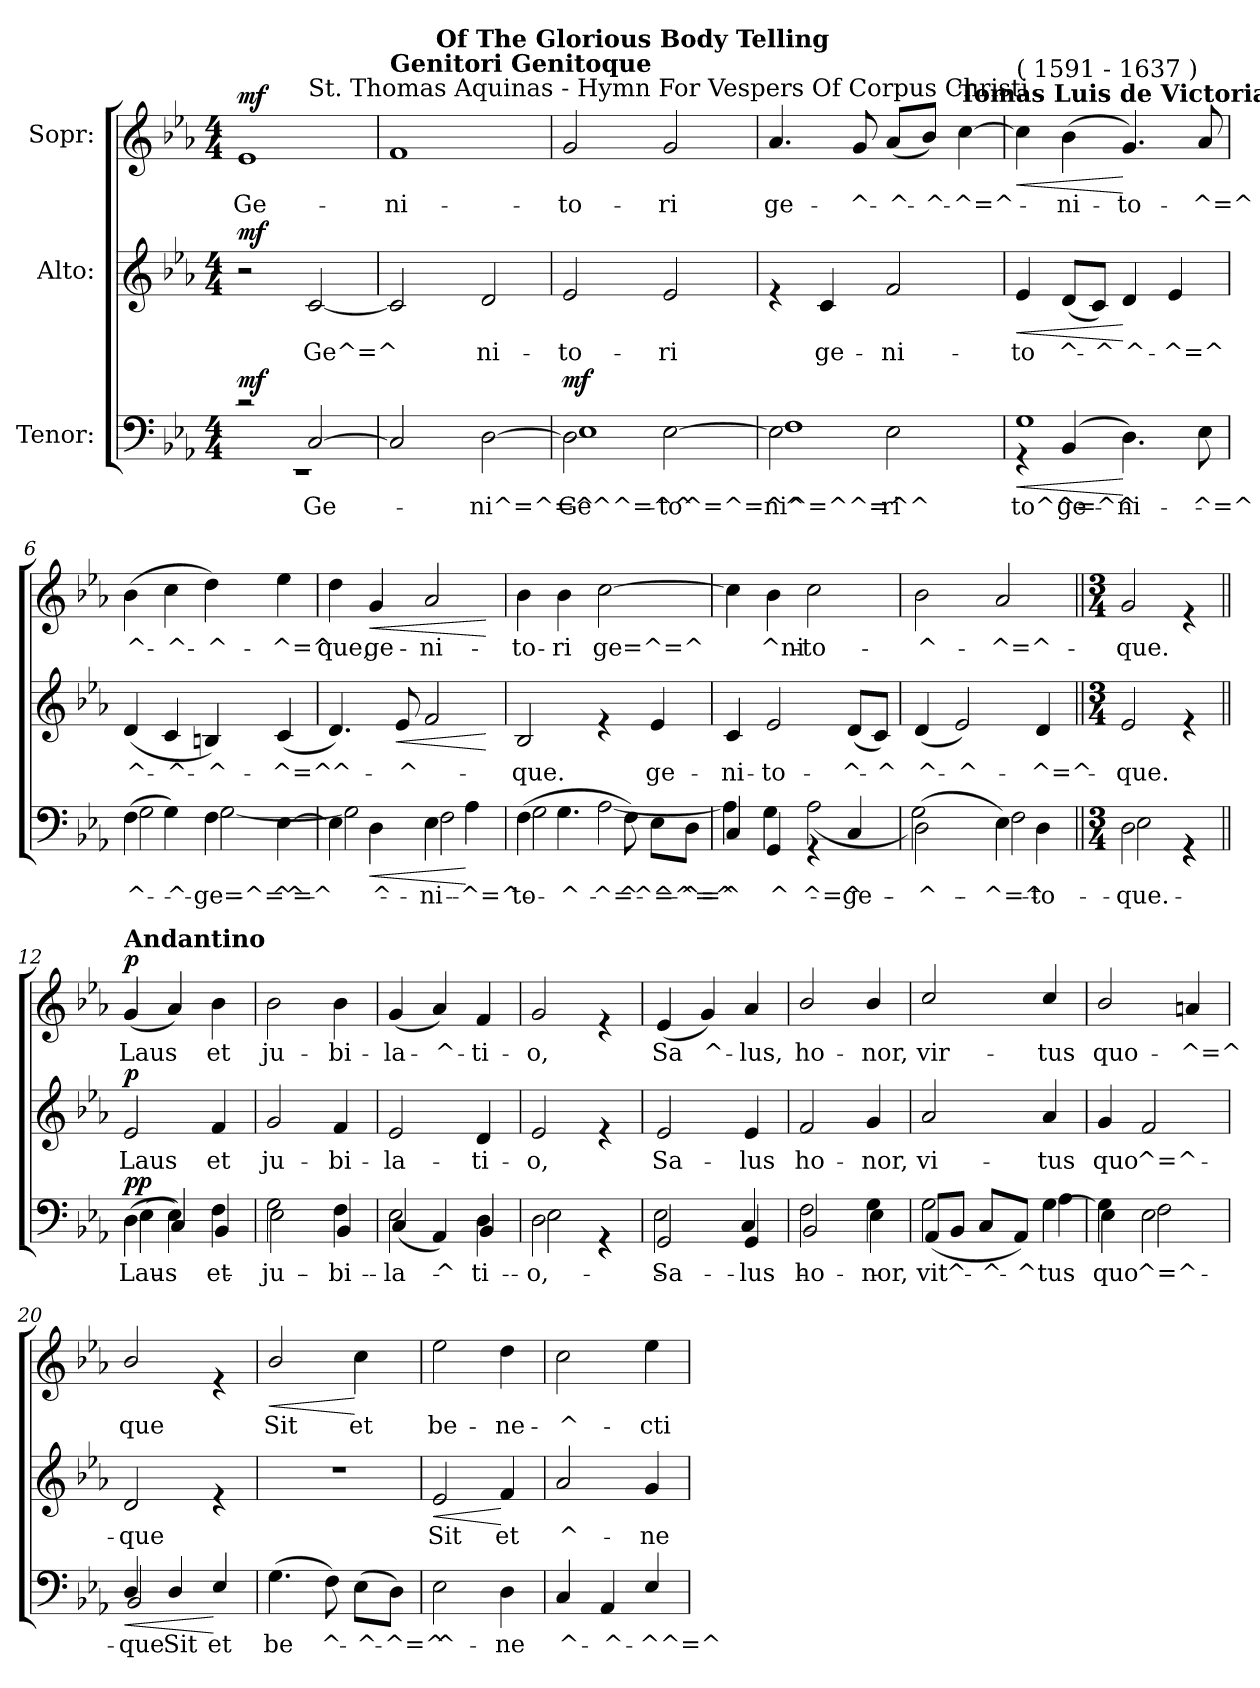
**kern	**text	**dynam	**kern	**text	**dynam	**kern	**text	**dynam
*part3	*part3	*part3	*part2	*part2	*part2	*part1	*part1	*part1
*staff3	*staff3	*staff3	*staff2	*staff2	*staff2	*staff1	*staff1	*staff1
*I"Tenor:	*	*	*I"Alto:	*	*	*I"Sopr:	*	*
*clefF4	*	*	*clefG2	*	*	*clefG2	*	*
*k[b-e-a-]	*	*	*k[b-e-a-]	*	*	*k[b-e-a-]	*	*
*E-:	*	*	*E-:	*	*	*E-:	*	*
*M4/4	*	*	*M4/4	*	*	*M4/4	*	*
=1	=1	=1	=1	=1	=1	=1	=1	=1
*^	*	*	*	*	*	*	*	*
!	!	!	!	!	!	!	!LO:TX:a:B:t=Edited By&colon;  John Henry Fowler	!	!
!	!	!	!	!	!	!	!LO:TX:a:t=Revision&colon;  -  12 / 22 / 01	!	!
!	!	!	!	!	!	!	!LO:TX:a:B:t=Andante	!	!
!	!	!	!LO:DY:a	!	!	!LO:DY:a	!	!LO:LY:b	!LO:DY:a
*	*	*	*	*	*	*	*^	*	*
2rc	1rEE	.	mf	2r	.	mf	1e-	2ryy	Ge-	mf
!	!	!	!	!	!	!	!	!LO:TX:a:t=St. Thomas Aquinas - Hymn For Vespers Of Corpus Christi	!	!
!	!	!LO:LY:b	!	!	!LO:LY:b	!	!	!	!	!
[<2C/	.	Ge-	.	[<2c/	Ge^=^	.	.	2ryy	.	.
*v	*v	*	*	*	*	*	*	*	*	*
=2	=2	=2	=2	=2	=2	=2	=2	=2	=2
!	!	!	!	!	!	!LO:TX:a:B:t=Genitori Genitoque	!	!	!
!	!	!	!	!	!	!	!	!LO:LY:b	!
2C/]	.	.	2c/]	.	.	1f	4ryy	-ni-	.
!	!	!	!	!	!	!	!LO:TX:a:B:t=Of The Glorious Body Telling	!	!
.	.	.	.	.	.	.	2.ryy	.	.
!	!LO:LY:b	!	!	!LO:LY:b	!	!	!	!	!
[>2D\	-ni^=^=^	.	2d/	ni-	.	.	.	.	.
=3	=3	=3	=3	=3	=3	=3	=3	=3	=3
*^	*	*	*	*	*	*	*	*	*
!	!	!LO:LY:b	!LO:DY:a	!	!LO:LY:b	!	!	!	!LO:LY:b	!
*	*	*	*	*	*	*	*v	*v	*	*
2D\]	1E-	-Ge^^=^^-	mf	2e-/	-to-	.	2g/	-to-	.
!	!	!LO:LY:b	!	!	!LO:LY:b	!	!	!LO:LY:b	!
[>2E-\	.	to^=^=^^-	.	2e-/	-ri	.	2g/	-ri	.
=4	=4	=4	=4	=4	=4	=4	=4	=4	=4
!	!	!LO:LY:b	!	!	!	!	!	!LO:LY:b	!
2E-\]	1F	ni^=^^=^^-	.	4re	.	.	4.a-/	ge-	.
!	!	!	!	!	!LO:LY:b	!	!	!	!
.	.	.	.	4c/	ge-	.	.	.	.
!	!	!	!	!	!	!	!	!LO:LY:b	!
.	.	.	.	.	.	.	8g/	-^-	.
!	!	!LO:LY:b	!	!	!LO:LY:b	!	!	!LO:LY:b	!
2E-\	.	-ri	.	2f/	-ni-	.	(<8a-/L	-^-	.
!	!	!	!	!	!	!	!	!LO:LY:b	!
.	.	.	.	.	.	.	8b-/J)	-^-	.
!	!	!	!	!	!	!	!LO:TX:a:B:t=Tomas Luis de Victoria	!	!
!	!	!	!	!	!	!	!	!LO:LY:b	!
.	.	.	.	.	.	.	[>4cc\	-^=^-	.
=5	=5	=5	=5	=5	=5	=5	=5	=5	=5
!	!	!	!	!	!	!	!LO:TX:a:t=( 1591 - 1637 )	!	!
!	!	!LO:LY:b	!LO:HP:b	!	!LO:LY:b	!LO:HP:b	!	!	!LO:HP:b
4rGG	1G	to^^=^^-	<	4e-/	-to	<	4cc\]	.	<
!	!	!LO:LY:b	!	!	!LO:LY:b	!	!	!LO:LY:b	!
(<4BB-/	.	-ge-	.	(<8d/L	^-	.	(>4b-\	-ni-	.
!	!	!	!	!	!LO:LY:b	!	!	!	!
.	.	.	.	8c/J)	-^	.	.	.	.
!	!	!LO:LY:b	!	!	!LO:LY:b	!	!	!LO:LY:b	!
4.D\)	.	-ni-	[	4d/	^-	[	4.g/)	-to-	[
!	!	!	!	!	!LO:LY:b	!	!	!	!
.	.	.	.	4e-/	-^=^	.	.	.	.
!	!	!LO:LY:b	!	!	!	!	!	!LO:LY:b	!
8E-\	.	-^=^	.	.	.	.	8a-/	-^=^	.
!!LO:LB:g=z
=6	=6	=6	=6	=6	=6	=6	=6	=6	=6
!	!	!LO:LY:b	!	!	!	!	!	!	!
!	!	!LO:LY:b	!	!	!LO:LY:b	!	!	!LO:LY:b	!
(>4F\	2G\	^-	.	(<4d/	^-	.	(>4b-\	^-	.
!	!	!LO:LY:b	!	!	!LO:LY:b	!	!	!LO:LY:b	!
4G\)	.	-^-	.	4c/	-^-	.	4cc\	-^-	.
!	!	!LO:LY:b	!	!	!	!	!	!	!
!	!	!LO:LY:b	!	!	!LO:LY:b	!	!	!LO:LY:b	!
4F\	[>2G\	-ge=^=^	.	4Bn/)	-^-	.	4dd\)	-^-	.
!	!	!LO:LY:b	!	!	!LO:LY:b	!	!	!LO:LY:b	!
[>4E-\	.	-^=^	.	(<4c/	-^=^	.	4ee-\	-^=^	.
=7	=7	=7	=7	=7	=7	=7	=7	=7	=7
!	!	!	!	!	!LO:LY:b	!	!	!LO:LY:b	!
4E-\]	2G\]	.	.	4.d/)	^-	.	4dd\	que,	.
!	!	!LO:LY:b	!LO:HP:b	!	!	!	!	!LO:LY:b	!LO:HP:b
4D\	.	^-	<	.	.	.	4g/	ge-	<
!	!	!	!	!	!LO:LY:b	!LO:HP:b	!	!	!
.	.	.	.	8e-/	-^-	<	.	.	.
!	!	!LO:LY:b	!	!	!	!	!	!	!
!	!	!LO:LY:b	!	!	!	!	!	!LO:LY:b	!
4E-\	2F\	ni-	.	2f/	.	.	2a-/	-ni-	.
!	!	!LO:LY:b	!	!	!	!	!	!	!
4A-\	.	-^=^	[	.	.	.	.	.	.
*v	*v	*	*	*	*	*	*	*	*
.	.	.	.	.	[	.	.	[
=8	=8	=8	=8	=8	=8	=8	=8	=8
!	!LO:LY:b	!	!	!	!	!	!	!
*^	*	*	*	*	*	*	*	*
!	!	!LO:LY:b	!	!	!LO:LY:b	!	!	!LO:LY:b	!
(>4F\	2G\	to-	.	2B-/	-que.	.	4b-\	-to-	.
!	!	!LO:LY:b	!	!	!	!	!	!LO:LY:b	!
4.G\	.	-^-	.	.	.	.	4b-\	-ri	.
!	!	!LO:LY:b	!	!	!	!	!	!LO:LY:b	!
.	[>2A-\	-^=^=^=^	.	4re	.	.	[>2cc\	ge=^=^	.
!	!	!LO:LY:b	!	!	!	!	!	!	!
8F\)	.	-^-	.	.	.	.	.	.	.
!	!	!LO:LY:b	!	!	!LO:LY:b	!	!	!	!
8E-\L	.	-^-	.	4e-/	ge-	.	.	.	.
!	!	!LO:LY:b	!	!	!	!	!	!	!
8D\J	.	-^=^	.	.	.	.	.	.	.
=9	=9	=9	=9	=9	=9	=9	=9	=9	=9
!	!	!LO:LY:b	!	!	!LO:LY:b	!	!	!	!
4C/	4A-\]	.	.	4c/	-ni-	.	4cc\]	.	.
!	!	!LO:LY:b	!	!	!	!	!	!	!
!	!	!LO:LY:b	!	!	!LO:LY:b	!	!	!LO:LY:b	!
4GG/	4G\	-^-	.	2e-/	-to-	.	4b-\	^ni-	.
!	!	!LO:LY:b	!	!	!	!	!	!LO:LY:b	!
4rGG	(>2A-\	-^=^-	.	.	.	.	2cc\	-to-	.
!	!	!LO:LY:b	!	!	!LO:LY:b	!	!	!	!
4C/	.	ge-	.	(<8d/L	-^-	.	.	.	.
!	!	!	!	!	!LO:LY:b	!	!	!	!
.	.	.	.	8c/J)	-^	.	.	.	.
=10	=10	=10	=10	=10	=10	=10	=10	=10	=10
!	!	!LO:LY:b	!	!	!	!	!	!	!
!	!	!LO:LY:b	!	!	!LO:LY:b	!	!	!LO:LY:b	!
(>2D\	2G\)	-^-	.	(<4d/	^-	.	2b-\	-^-	.
!	!	!	!	!	!LO:LY:b	!	!	!	!
.	.	.	.	2e-/)	-^-	.	.	.	.
!	!	!LO:LY:b	!	!	!	!	!	!	!
!	!	!LO:LY:b	!	!	!	!	!	!LO:LY:b	!
4E-\)	2F\	-^=^-	.	.	.	.	2a-/	-^=^-	.
!	!	!LO:LY:b	!	!	!LO:LY:b	!	!	!	!
4D\	.	-to-	.	4d/	-^=^-	.	.	.	.
=11||	=11||	=11||	=11||	=11||	=11||	=11||	=11||	=11||	=11||
*M3/4	*	*	*	*M3/4	*	*	*M3/4	*	*
!	!	!LO:LY:b	!	!	!	!	!	!	!
!	!	!LO:LY:b	!	!	!LO:LY:b	!	!	!LO:LY:b	!
2D\	2E-\	que.	.	2e-/	-que.	.	2g/	-que.	.
4rGG	4rGG	.	.	4re	.	.	4re	.	.
!!LO:LB:g=z
=12||	=12||	=12||	=12||	=12||	=12||	=12||	=12||	=12||	=12||
!	!	!	!	!	!	!	!LO:TX:a:B:t=Andantino	!	!
!	!	!LO:LY:b	!	!	!	!	!	!	!
!	!	!LO:LY:b	!LO:DY:a	!	!LO:LY:b	!	!	!LO:LY:b	!
!	!	!	!LO:DY:n=1:a	!	!	!LO:DY:a	!	!	!LO:DY:a
(>4D\	(>4E-\	Laus	p p	2e-/	Laus	p	(<4g/	Laus	p
4E-\)	4C/)	.	.	.	.	.	4a-/)	.	.
!	!	!LO:LY:b	!	!	!	!	!	!	!
!	!	!LO:LY:b	!	!	!LO:LY:b	!	!	!LO:LY:b	!
4F\	4BB-/	et	.	4f/	et	.	4b-\	et	.
=13	=13	=13	=13	=13	=13	=13	=13	=13	=13
!	!	!LO:LY:b	!	!	!	!	!	!	!
!	!	!LO:LY:b	!	!	!LO:LY:b	!	!	!LO:LY:b	!
2G\	2E-\	-ju-	.	2g/	ju-	.	2b-\	ju-	.
!	!	!LO:LY:b	!	!	!	!	!	!	!
!	!	!LO:LY:b	!	!	!LO:LY:b	!	!	!LO:LY:b	!
4F\	4BB-/	-bi-	.	4f/	-bi-	.	4b-\	-bi-	.
=14	=14	=14	=14	=14	=14	=14	=14	=14	=14
*	*	*	*	*	*	*	*MM60	*	*
!	!	!LO:LY:b	!	!	!	!	!	!	!
!	!	!LO:LY:b	!	!	!LO:LY:b	!	!	!LO:LY:b	!
2E-\	(<4C/	-la-	.	2e-/	-la-	.	(<4g/	-la-	.
!	!	!LO:LY:b	!	!	!	!	!	!LO:LY:b	!
.	4AA-/)	-^-	.	.	.	.	4a-/)	-^-	.
!	!	!LO:LY:b	!	!	!	!	!	!	!
!	!	!LO:LY:b	!	!	!LO:LY:b	!	!	!LO:LY:b	!
4D\	4BB-/	-ti-	.	4d/	-ti-	.	4f/	-ti-	.
=15	=15	=15	=15	=15	=15	=15	=15	=15	=15
!	!	!LO:LY:b	!	!	!	!	!	!	!
!	!	!LO:LY:b	!	!	!LO:LY:b	!	!	!LO:LY:b	!
2D\	2E-\	o,	.	2e-/	-o,	.	2g/	-o,	.
4rGG	4rGG	.	.	4re	.	.	4re	.	.
=16	=16	=16	=16	=16	=16	=16	=16	=16	=16
*	*	*	*	*	*	*	*MM112	*	*
!	!	!LO:LY:b	!	!	!	!	!	!	!
!	!	!LO:LY:b	!	!	!LO:LY:b	!	!	!LO:LY:b	!
2GG/	2E-\	Sa-	.	2e-/	Sa-	.	(<4e-/	Sa	.
!	!	!	!	!	!	!	!	!LO:LY:b	!
.	.	.	.	.	.	.	4g/)	^-	.
!	!	!LO:LY:b	!	!	!	!	!	!	!
!	!	!LO:LY:b	!	!	!LO:LY:b	!	!	!LO:LY:b	!
4GG/	4C/	-lus	.	4e-/	-lus	.	4a-/	-lus,	.
!!LO:PB:g=z
=17	=17	=17	=17	=17	=17	=17	=17	=17	=17
!	!	!LO:LY:b	!	!	!	!	!	!	!
!	!	!LO:LY:b	!	!	!LO:LY:b	!	!	!LO:LY:b	!
2F\	2BB-/	ho-	.	2f/	ho-	.	2b-/	ho-	.
!	!	!LO:LY:b	!	!	!	!	!	!	!
!	!	!LO:LY:b	!	!	!LO:LY:b	!	!	!LO:LY:b	!
4G\	4E-\	-nor,	.	4g/	-nor,	.	4b-/	-nor,	.
=18	=18	=18	=18	=18	=18	=18	=18	=18	=18
!	!	!LO:LY:b	!	!	!	!	!	!	!
!	!	!LO:LY:b	!	!	!LO:LY:b	!	!	!LO:LY:b	!
2G\	(<8AA-/L	vit	.	2a-/	vi-	.	2cc/	vir-	.
!	!	!LO:LY:b	!	!	!	!	!	!	!
.	8BB-/J	^-	.	.	.	.	.	.	.
!	!	!LO:LY:b	!	!	!	!	!	!	!
.	8C/L	-^-	.	.	.	.	.	.	.
!	!	!LO:LY:b	!	!	!	!	!	!	!
.	8AA-/J)	-^	.	.	.	.	.	.	.
!	!	!LO:LY:b	!	!	!	!	!	!	!
!	!	!LO:LY:b	!	!	!LO:LY:b	!	!	!LO:LY:b	!
[>4G\	4A-\	tus	.	4a-/	-tus	.	4cc/	-tus	.
=19	=19	=19	=19	=19	=19	=19	=19	=19	=19
!	!	!LO:LY:b	!	!	!LO:LY:b	!	!	!LO:LY:b	!
4G\]	4E-\	-quo	.	4g/	quo	.	2b-/	quo-	.
!	!	!LO:LY:b	!	!	!	!	!	!	!
!	!	!LO:LY:b	!	!	!LO:LY:b	!	!	!	!
2E-\	2F\	^=^-	.	2f/	^=^-	.	.	.	.
!	!	!	!	!	!	!	!	!LO:LY:b	!
.	.	.	.	.	.	.	4an/	-^=^	.
=20	=20	=20	=20	=20	=20	=20	=20	=20	=20
!	!	!LO:LY:b	!LO:HP:b	!	!	!	!	!	!
!	!	!LO:LY:b	!	!	!LO:LY:b	!	!	!LO:LY:b	!
4D/	2BB-/	que	<	2d/	-que	.	2b-/	que	.
!	!	!LO:LY:b	!	!	!	!	!	!	!
4D/	.	Sit	.	.	.	.	.	.	.
!	!	!LO:LY:b	!	!	!	!	!	!	!
4E-/	4ryy	et	[	4re	.	.	4re	.	.
=21	=21	=21	=21	=21	=21	=21	=21	=21	=21
!	!	!LO:LY:b	!	!	!	!	!	!LO:LY:b	!LO:HP:b
*v	*v	*	*	*	*	*	*	*	*
(>4.G\	be	.	2.r	.	.	2b-/	Sit	<
!	!LO:LY:b	!	!	!	!	!	!	!
8F\)	^-	.	.	.	.	.	.	.
!	!LO:LY:b	!	!	!	!	!	!LO:LY:b	!
(>8E-\L	-^-	.	.	.	.	4cc\	et	[
!	!LO:LY:b	!	!	!	!	!	!	!
8D\J)	-^=^	.	.	.	.	.	.	.
=22	=22	=22	=22	=22	=22	=22	=22	=22
!	!LO:LY:b	!	!	!LO:LY:b	!LO:HP:b	!	!LO:LY:b	!
2E-\	^-	.	2e-/	Sit	<	2ee-\	be-	.
!	!LO:LY:b	!	!	!LO:LY:b	!	!	!LO:LY:b	!
4D\	-ne	.	4f/	et	[	4dd\	-ne-	.
!!LO:LB:g=z
=23	=23	=23	=23	=23	=23	=23	=23	=23
!	!LO:LY:b	!	!	!LO:LY:b	!	!	!LO:LY:b	!
4C/	^-	.	2a-/	^-	.	2cc\	-^-	.
!	!LO:LY:b	!	!	!	!	!	!	!
4AA-/	-^-	.	.	.	.	.	.	.
!	!LO:LY:b	!	!	!LO:LY:b	!	!	!LO:LY:b	!
4E-/	-^^=^	.	4g/	-ne-	.	4ee-\	-cti-	.
=	=	=	=	=	=	=	=	=
*-	*-	*-	*-	*-	*-	*-	*-	*-
